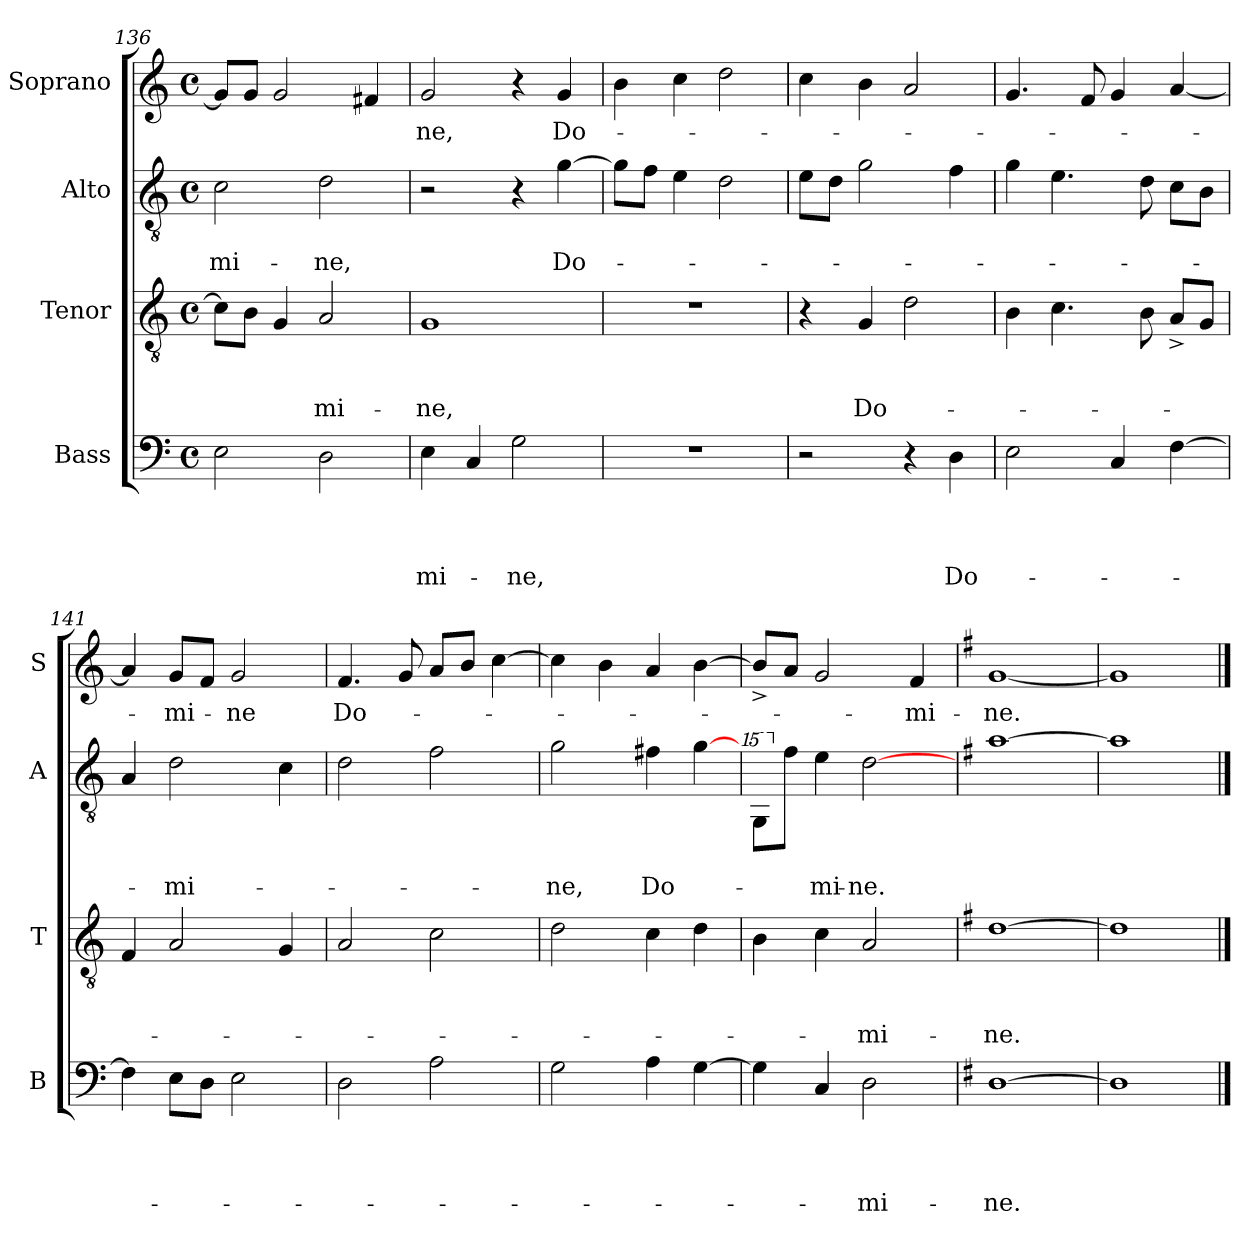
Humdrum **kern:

**kern	**text	**text	**text	**text	**kern	**text	**text	**text	**kern	**text	**text	**kern	**text
*part4	*part4	*part4	*part4	*part4	*part3	*part3	*part3	*part3	*part2	*part2	*part2	*part1	*part1
*staff4	*staff4	*staff4	*staff4	*staff4	*staff3	*staff3	*staff3	*staff3	*staff2	*staff2	*staff2	*staff1	*staff1
*I"Bass	*	*	*	*	*I"Tenor	*	*	*	*I"Alto	*	*	*I"Soprano	*
*I'B	*	*	*	*	*I'T	*	*	*	*I'A	*	*	*I'S	*
*clefF4	*	*	*	*	*clefGv2	*	*	*	*clefGv2	*	*	*clefG2	*
*k[]	*	*	*	*	*k[]	*	*	*	*k[]	*	*	*k[]	*
*C:	*	*	*	*	*C:	*	*	*	*C:	*	*	*C:	*
*M4/4	*	*	*	*	*M4/4	*	*	*	*M4/4	*	*	*M4/4	*
*met(c)	*	*	*	*	*met(c)	*	*	*	*met(c)	*	*	*met(c)	*
=136	=136	=136	=136	=136	=136	=136	=136	=136	=136	=136	=136	=136	=136
!	!	!	!	!	!	!	!	!	!	!	!LO:LY:b	!	!
2E\	.	.	.	.	8c\L]	.	.	.	2c\	.	-mi-	8g/L]	.
.	.	.	.	.	8B\J	.	.	.	.	.	.	8g/J	.
.	.	.	.	.	4G/	.	.	.	.	.	.	2g/	.
!	!	!	!	!	!	!	!	!LO:LY:b	!	!	!LO:LY:b	!	!
2D\	.	.	.	.	2A/	.	.	-mi-	2d\	.	-ne,	.	.
.	.	.	.	.	.	.	.	.	.	.	.	4f#/	.
=137	=137	=137	=137	=137	=137	=137	=137	=137	=137	=137	=137	=137	=137
!	!	!	!	!LO:LY:b	!	!	!	!LO:LY:b	!	!	!	!	!LO:LY:b
4E\	.	.	.	-mi-	1G	.	.	-ne,	2r	.	.	2g/	-ne,
4C/	.	.	.	.	.	.	.	.	.	.	.	.	.
!	!	!	!	!LO:LY:b	!	!	!	!	!	!	!	!	!
2G\	.	.	.	-ne,	.	.	.	.	4r	.	.	4r	.
!	!	!	!	!	!	!	!	!	!	!	!LO:LY:b	!	!LO:LY:b
.	.	.	.	.	.	.	.	.	[>4g\	.	Do-	4g/	Do-
=138	=138	=138	=138	=138	=138	=138	=138	=138	=138	=138	=138	=138	=138
1r	.	.	.	.	1r	.	.	.	8g\L]	.	.	4b\	.
.	.	.	.	.	.	.	.	.	8f\J	.	.	.	.
.	.	.	.	.	.	.	.	.	4e\	.	.	4cc\	.
.	.	.	.	.	.	.	.	.	2d\	.	.	2dd\	.
!!LO:PB:g=z
=139	=139	=139	=139	=139	=139	=139	=139	=139	=139	=139	=139	=139	=139
2r	.	.	.	.	4r	.	.	.	8e\L	.	.	4cc\	.
.	.	.	.	.	.	.	.	.	8d\J	.	.	.	.
!	!	!	!	!	!	!	!	!LO:LY:b	!	!	!	!	!
.	.	.	.	.	4G/	.	.	Do-	2g\	.	.	4b\	.
4r	.	.	.	.	2d\	.	.	.	.	.	.	2a/	.
!	!	!	!	!LO:LY:b	!	!	!	!	!	!	!	!	!
4D\	.	.	.	Do-	.	.	.	.	4f\	.	.	.	.
=140	=140	=140	=140	=140	=140	=140	=140	=140	=140	=140	=140	=140	=140
2E\	.	.	.	.	4B\	.	.	.	4g\	.	.	4.g/	.
.	.	.	.	.	4.c\	.	.	.	4.e\	.	.	.	.
.	.	.	.	.	.	.	.	.	.	.	.	8f/	.
4C/	.	.	.	.	.	.	.	.	.	.	.	4g/	.
.	.	.	.	.	8B\	.	.	.	8d\	.	.	.	.
[>4F\	.	.	.	.	8A^</L	.	.	.	8c\L	.	.	[<4a/	.
.	.	.	.	.	8G/J	.	.	.	8B\J	.	.	.	.
=141	=141	=141	=141	=141	=141	=141	=141	=141	=141	=141	=141	=141	=141
4F\]	.	.	.	.	4F/	.	.	.	4A/	.	.	4a/]	.
!	!	!	!	!	!	!	!	!	!	!	!LO:LY:b	!	!LO:LY:b
8E\L	.	.	.	.	2A/	.	.	.	2d\	.	-mi-	8g/L	-mi-
8D\J	.	.	.	.	.	.	.	.	.	.	.	8f/J	.
!	!	!	!	!	!	!	!	!	!	!	!	!	!LO:LY:b
2E\	.	.	.	.	.	.	.	.	.	.	.	2g/	-ne
.	.	.	.	.	4G/	.	.	.	4c\	.	.	.	.
=142	=142	=142	=142	=142	=142	=142	=142	=142	=142	=142	=142	=142	=142
!	!	!	!	!	!	!	!	!	!	!	!	!	!LO:LY:b
2D\	.	.	.	.	2A/	.	.	.	2d\	.	.	4.f/	Do-
.	.	.	.	.	.	.	.	.	.	.	.	8g/	.
2A\	.	.	.	.	2c\	.	.	.	2f\	.	.	8a/L	.
.	.	.	.	.	.	.	.	.	.	.	.	8b/J	.
.	.	.	.	.	.	.	.	.	.	.	.	[>4cc\	.
=143	=143	=143	=143	=143	=143	=143	=143	=143	=143	=143	=143	=143	=143
!	!	!	!	!	!	!	!	!	!	!	!LO:LY:b	!	!
2G\	.	.	.	.	2d\	.	.	.	2g\	.	-ne,	4cc\]	.
.	.	.	.	.	.	.	.	.	.	.	.	4b\	.
!	!	!	!	!	!	!	!	!	!	!	!LO:LY:b	!	!
4A\	.	.	.	.	4c\	.	.	.	4f#\	.	Do-	4a/	.
[>4G\	.	.	.	.	4d\	.	.	.	[>4g\	.	.	[>4b\	.
=144	=144	=144	=144	=144	=144	=144	=144	=144	=144	=144	=144	=144	=144
*	*	*	*	*	*	*	*	*	*15ma	*	*	*	*
4G\]	.	.	.	.	4B\	.	.	.	8g\L	.	.	8b^</L]	.
*	*	*	*	*	*	*	*	*	*X15ma	*	*	*	*
.	.	.	.	.	.	.	.	.	8f\J	.	.	8a/J	.
!	!	!	!	!	!	!	!	!	!	!	!LO:LY:b	!	!
4C/	.	.	.	.	4c\	.	.	.	4e\	.	-mi-	2g/	.
!	!	!	!	!LO:LY:b	!	!	!	!LO:LY:b	!	!	!LO:LY:b	!	!
2D\	.	.	.	-mi-	2A/	.	.	-mi-	[>2d\	.	-ne.	.	.
!	!	!	!	!	!	!	!	!	!	!	!	!	!LO:LY:b
.	.	.	.	.	.	.	.	.	.	.	.	4f/	-mi-
=145	=145	=145	=145	=145	=145	=145	=145	=145	=145	=145	=145	=145	=145
*k[f#]	*	*	*	*	*k[f#]	*	*	*	*k[f#]	*	*	*k[f#]	*
*G:	*	*	*	*	*G:	*	*	*	*G:	*	*	*G:	*
!	!	!	!	!LO:LY:b	!	!	!	!LO:LY:b	!	!	!	!	!LO:LY:b
[<1D	.	.	.	-ne.	[<1d	.	.	-ne.	[>1a	.	.	[<1g	-ne.
=146	=146	=146	=146	=146	=146	=146	=146	=146	=146	=146	=146	=146	=146
1D]	.	.	.	.	1d]	.	.	.	1a]	.	.	1g]	.
==	==	==	==	==	==	==	==	==	==	==	==	==	==
*-	*-	*-	*-	*-	*-	*-	*-	*-	*-	*-	*-	*-	*-
